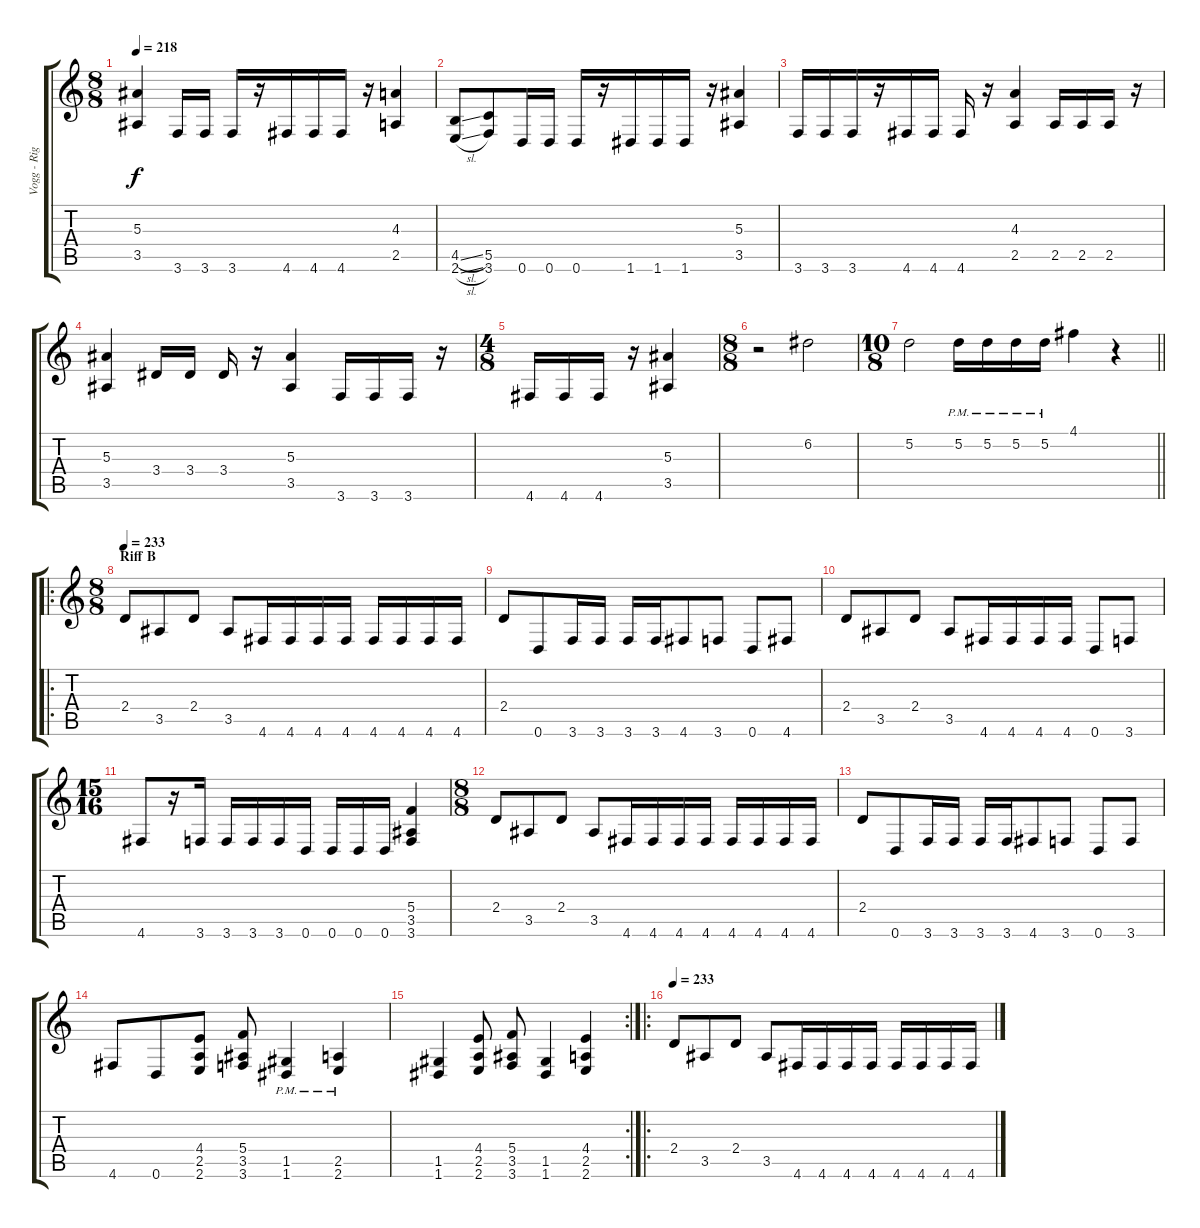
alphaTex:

\track ("Vogg - Right" "Vogg - Rig") {instrument distortionguitar}
\staff {score tabs}
\tuning (D4 A3 F3 C3 G2 D2) {hide}
\ts (8 8)
\tempo 218
\clef g2
\ks c
(5.3 3.5).4{dy f} 3.6.16 3.6.16 3.6.16 r.16 4.6.16 4.6.16 4.6.16 r.16 (4.3 2.5).4 |
(4.5{sl} 2.6{sl}).8 (5.5 3.6).8 0.6.16 0.6.16 0.6.16 r.16 1.6.16 1.6.16 1.6.16 r.16 (5.3 3.5).4 |
3.6.16 3.6.16 3.6.16 r.16 4.6.16 4.6.16 4.6.16 r.16 (4.3 2.5).4 2.5.16 2.5.16 2.5.16 r.16 |
(5.3 3.5).4 3.4.16 3.4.16 3.4.16 r.16 (5.3 3.5).4 3.6.16 3.6.16 3.6.16 r.16 |
\ts (4 8)
4.6.16 4.6.16 4.6.16 r.16 (5.3 3.5).4 |
\ts (8 8)
r.2 6.2.2 |
\ts (10 8)
\barLineRight lightlight
5.2.2 5.2{pm}.16 5.2{pm}.16 5.2{pm}.16 5.2{pm}.16 4.1.4 r.4 |
\ro
\ts (8 8)
\section ("" "Riff B")
\tempo 233
2.4.8 3.5.8 2.4.8 3.5.8 4.6.16 4.6.16 4.6.16 4.6.16 4.6.16 4.6.16 4.6.16 4.6.16 |
2.4.8 0.6.8 3.6.16 3.6.16 3.6.16 3.6.16 4.6.8 3.6.8 0.6.8 4.6.8 |
2.4.8 3.5.8 2.4.8 3.5.8 4.6.16 4.6.16 4.6.16 4.6.16 0.6.8 3.6.8 |
\ts (15 16)
4.6.8 r.16 3.6.16 3.6.16 3.6.16 3.6.16 0.6.16 0.6.16 0.6.16 0.6.16 (5.4 3.5 3.6).4 |
\ts (8 8)
2.4.8 3.5.8 2.4.8 3.5.8 4.6.16 4.6.16 4.6.16 4.6.16 4.6.16 4.6.16 4.6.16 4.6.16 |
2.4.8 0.6.8 3.6.16 3.6.16 3.6.16 3.6.16 4.6.8 3.6.8 0.6.8 3.6.8 |
4.6.8 0.6.8 (4.4 2.5 2.6).8 (5.4 3.5 3.6).8 (1.5{pm} 1.6{pm}).4 (2.5{pm} 2.6{pm}).4 |
\rc 2
(1.5 1.6).4 (4.4 2.5 2.6).8 (5.4 3.5 3.6).8 (1.5 1.6).4 (4.4 2.5 2.6).4 |
\ro
\tempo 233
2.4.8 3.5.8 2.4.8 3.5.8 4.6.16 4.6.16 4.6.16 4.6.16 4.6.16 4.6.16 4.6.16 4.6.16
